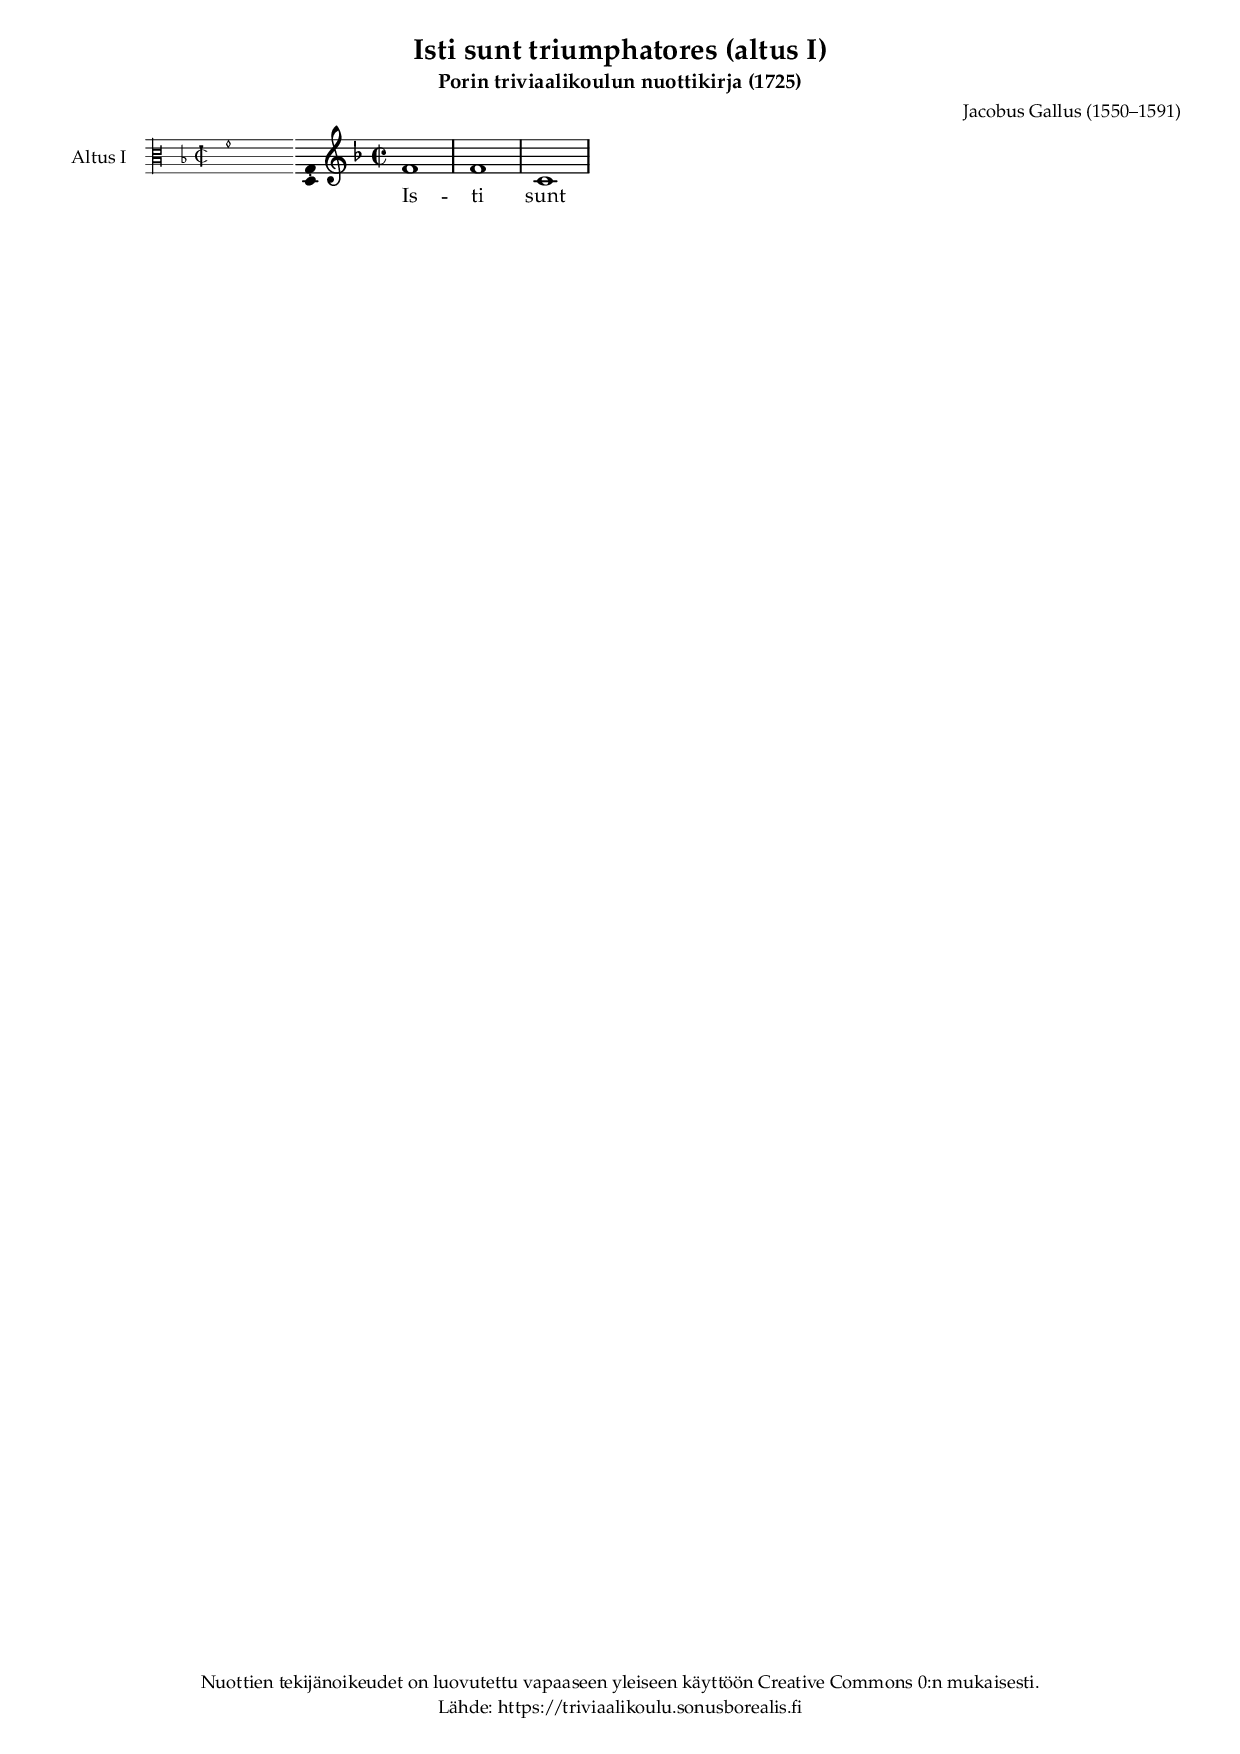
\version "2.19.49"
\include "suomi.ly"


stanzaOneLyricsChoirOne = \lyricmode {
    Is -- ti  sunt
    tri -- um -- pha -- to -- res,
    tri -- um -- pha -- to -- res,
    tri -- um -- pha -- to -- res
    et a -- mi -- ci De -- i,
    et a -- mi -- ci De -- i,

    qui con -- tem -- nen -- tes ius -- sa
    prin -- ci -- pum me -- ru -- e -- runt
    prae -- mi -- a ae -- ter -- na.

    Mo -- do co -- ro -- nan -- tur,
    mo -- do co -- ro -- nan -- tur
    et ac -- ci -- pi -- unt pal -- mam.

    Is -- ti  sunt,
    qui ve -- ne -- runt,
    qui ve -- ne -- runt,
    ex mag -- na tri -- bu -- ti -- o -- ne
    et la -- ve -- runt sto -- las su -- as
    in san -- gui -- ne ag -- ni

    Mo -- do co -- ro -- nan -- tur,
    mo -- do co -- ro -- nan -- tur
    et ac -- ci -- pi -- unt pal -- mam.
}


% First choir

AltoOneMusic = \relative c' {
	\set Staff.instrumentName = #"Altus I"
	\set Staff.shortInstrumentName = "A I"

	\incipit { \clef "mensural-c3" \key f \major \time 2/2 f'1 }

	f1 | f | c |
}



\include "isti-sunt-triumphatores.header.ily"

\header {
  title = "Isti sunt triumphatores (altus I)"
}


\score {
  \new StaffGroup = choirOneStaff <<
    \new Staff <<
      \new Voice = "Alto" {
        \global
        \AltoOneMusic
      }
     \new Lyrics \lyricsto "Alto" {
       \stanzaOneLyricsChoirOne
     }
    >>
  >>

  \midi {
    \tempo 4 = 160
  }
  \layout {
    \context {
      \Staff
      \consists "Ambitus_engraver"

    }
    indent = 4\cm
    incipit-width = 2.5\cm
    \context {
     \Score
     \override VerticalAxisGroup.remove-first = ##t
    }
  }
}
